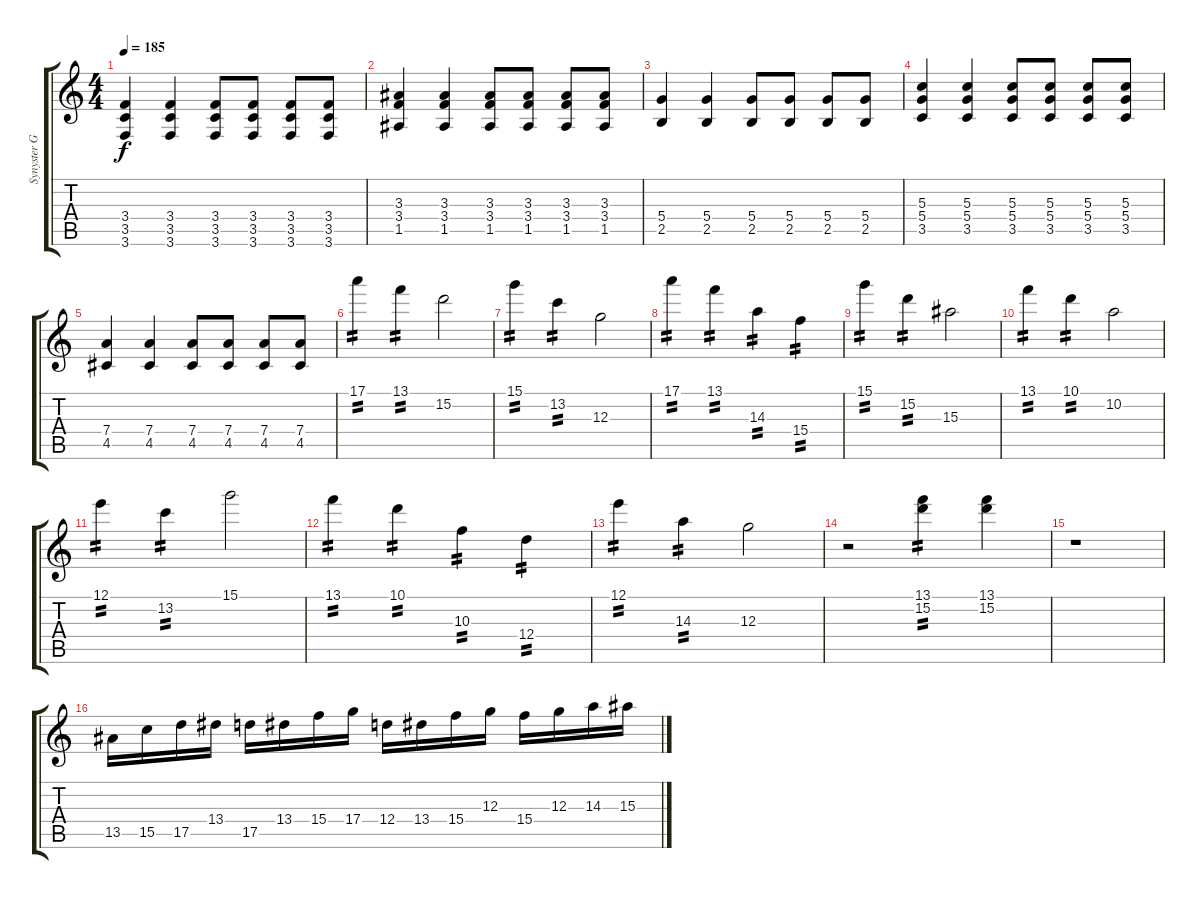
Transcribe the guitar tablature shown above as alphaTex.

\track ("Synyster Gates" "Synyster G") {instrument distortionguitar}
\staff {score tabs}
\tuning (E4 B3 G3 D3 A2 D2) {hide}
\ts (4 4)
\tempo 185
\clef g2
\ks c
(3.4 3.5 3.6).4{dy f} (3.4 3.5 3.6).4 (3.4 3.5 3.6).8 (3.4 3.5 3.6).8 (3.4 3.5 3.6).8 (3.4 3.5 3.6).8 |
(3.3 3.4 1.5).4 (3.3 3.4 1.5).4 (3.3 3.4 1.5).8 (3.3 3.4 1.5).8 (3.3 3.4 1.5).8 (3.3 3.4 1.5).8 |
(5.4 2.5).4 (5.4 2.5).4 (5.4 2.5).8 (5.4 2.5).8 (5.4 2.5).8 (5.4 2.5).8 |
(5.3 5.4 3.5).4 (5.3 5.4 3.5).4 (5.3 5.4 3.5).8 (5.3 5.4 3.5).8 (5.3 5.4 3.5).8 (5.3 5.4 3.5).8 |
(7.4 4.5).4 (7.4 4.5).4 (7.4 4.5).8 (7.4 4.5).8 (7.4 4.5).8 (7.4 4.5).8 |
17.1.4{tp 2} 13.1.4{tp 2} 15.2.2 |
15.1.4{tp 2} 13.2.4{tp 2} 12.3.2 |
17.1.4{tp 2} 13.1.4{tp 2} 14.3.4{tp 2} 15.4.4{tp 2} |
15.1.4{tp 2} 15.2.4{tp 2} 15.3.2 |
13.1.4{tp 2} 10.1.4{tp 2} 10.2.2 |
12.1.4{tp 2} 13.2.4{tp 2} 15.1.2 |
13.1.4{tp 2} 10.1.4{tp 2} 10.3.4{tp 2} 12.4.4{tp 2} |
12.1.4{tp 2} 14.3.4{tp 2} 12.3.2 |
r.2 (13.1 15.2).4{tp 2} (13.1 15.2).4 |
r.1 |
13.5.16 15.5.16 17.5.16 13.4.16 17.5.16 13.4.16 15.4.16 17.4.16 12.4.16 13.4.16 15.4.16 12.3.16 15.4.16 12.3.16 14.3.16 15.3.16
